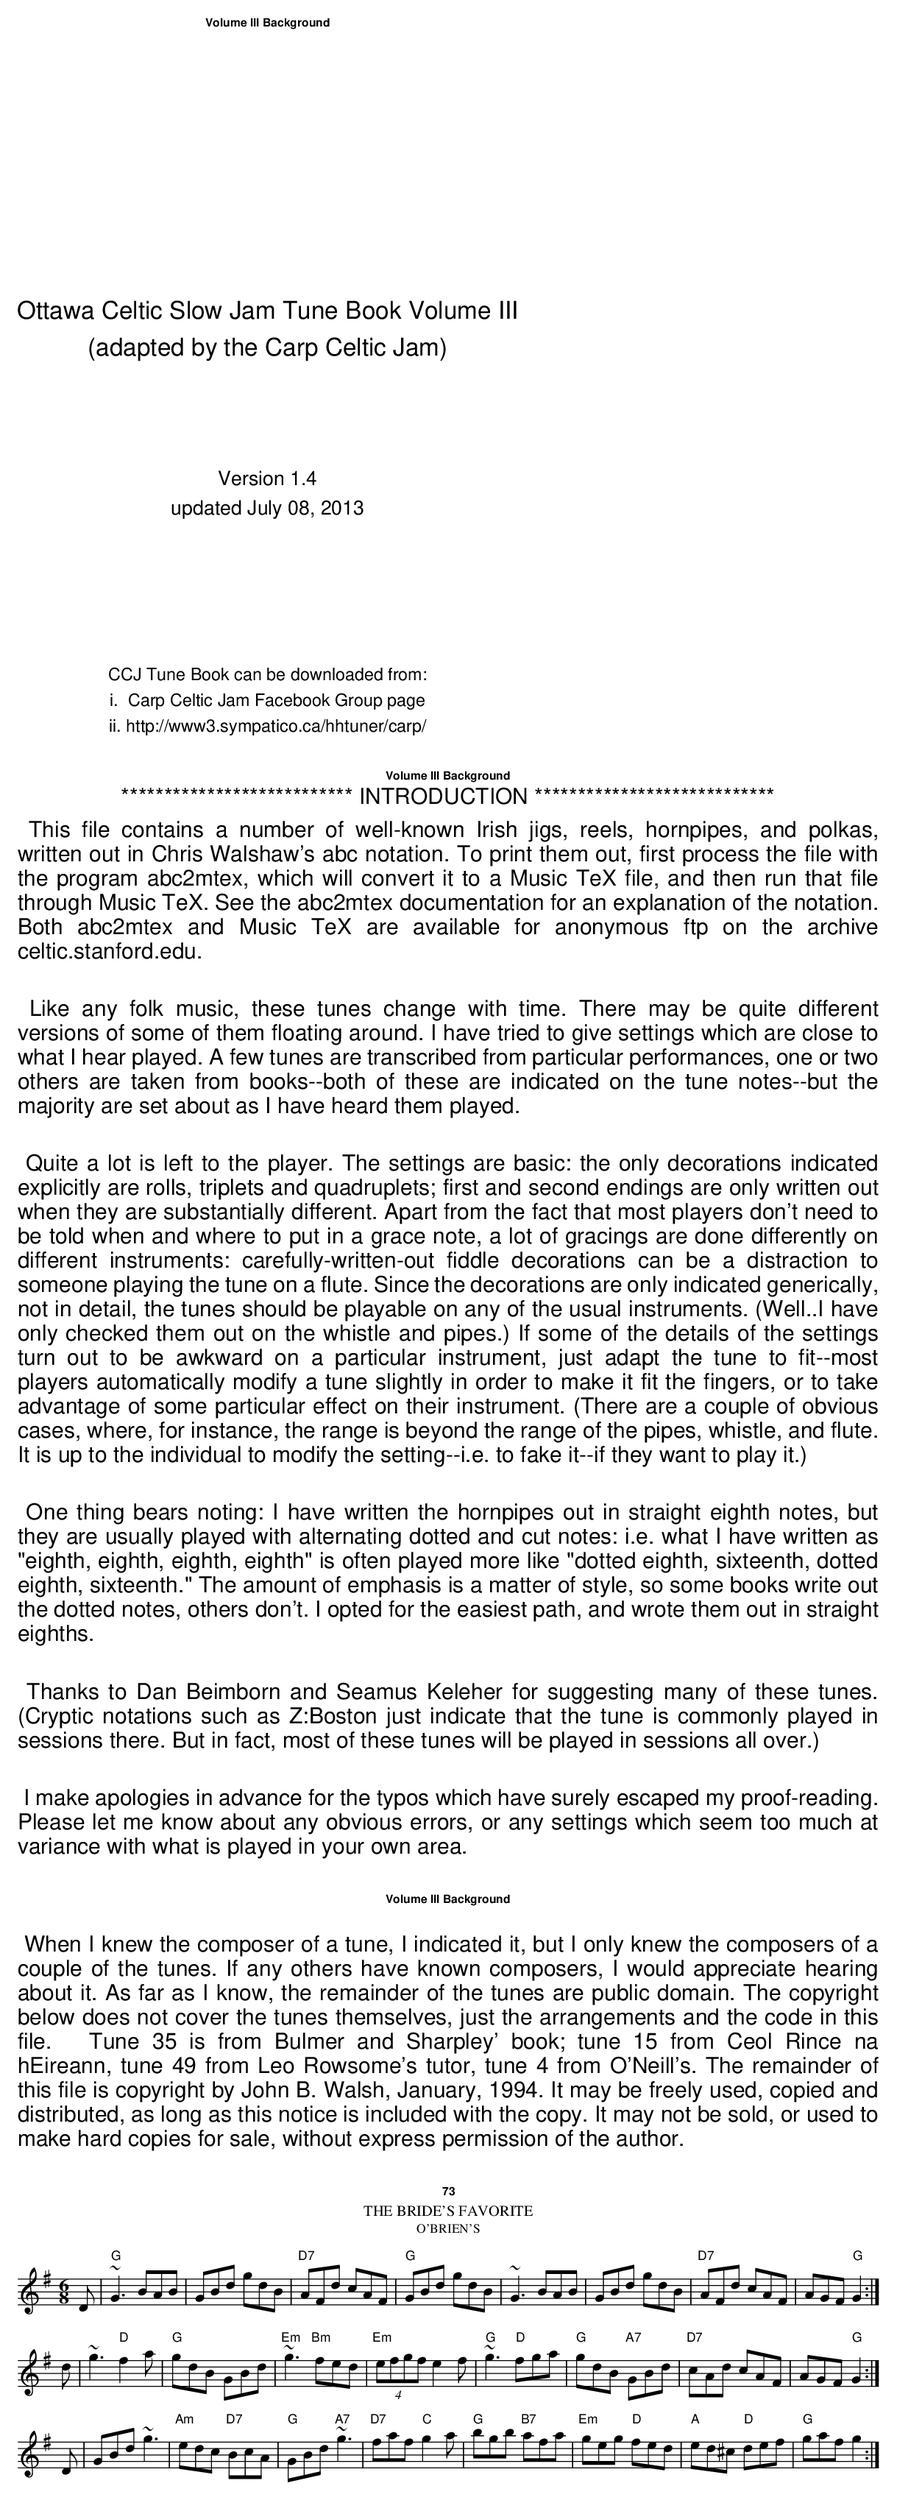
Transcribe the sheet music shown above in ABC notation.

X:1
T:Bride's Favorite, The
T:O'Brien's
E:10
M:6/8
K:G
D|"G"~G3 BAB|GBd gdB|"D7"AFd cAF|"G"GBd gdB|\
~G3 BAB|GBd gdB|"D7"AFd cAF|AGF "G" G2:|
d|~g3 "D"f2a|"G"gdB GBd|"Em"~g3 "Bm"fed|"Em"(4efgf e2f|\
"G"~g3 "D"fga|"G"gdB "A7"GBd|"D7"cAd cAF|AGF "G" G2:|
D|GBd ~g3|"Am"edc "D7"BcA|"G"GBd "A7"~g3|"D7"faf "C"g2a|\
"G"bgb "B7"afa|"Em"geg "D"fed|"A"ed^c "D"def|"G"gaf g2:|
